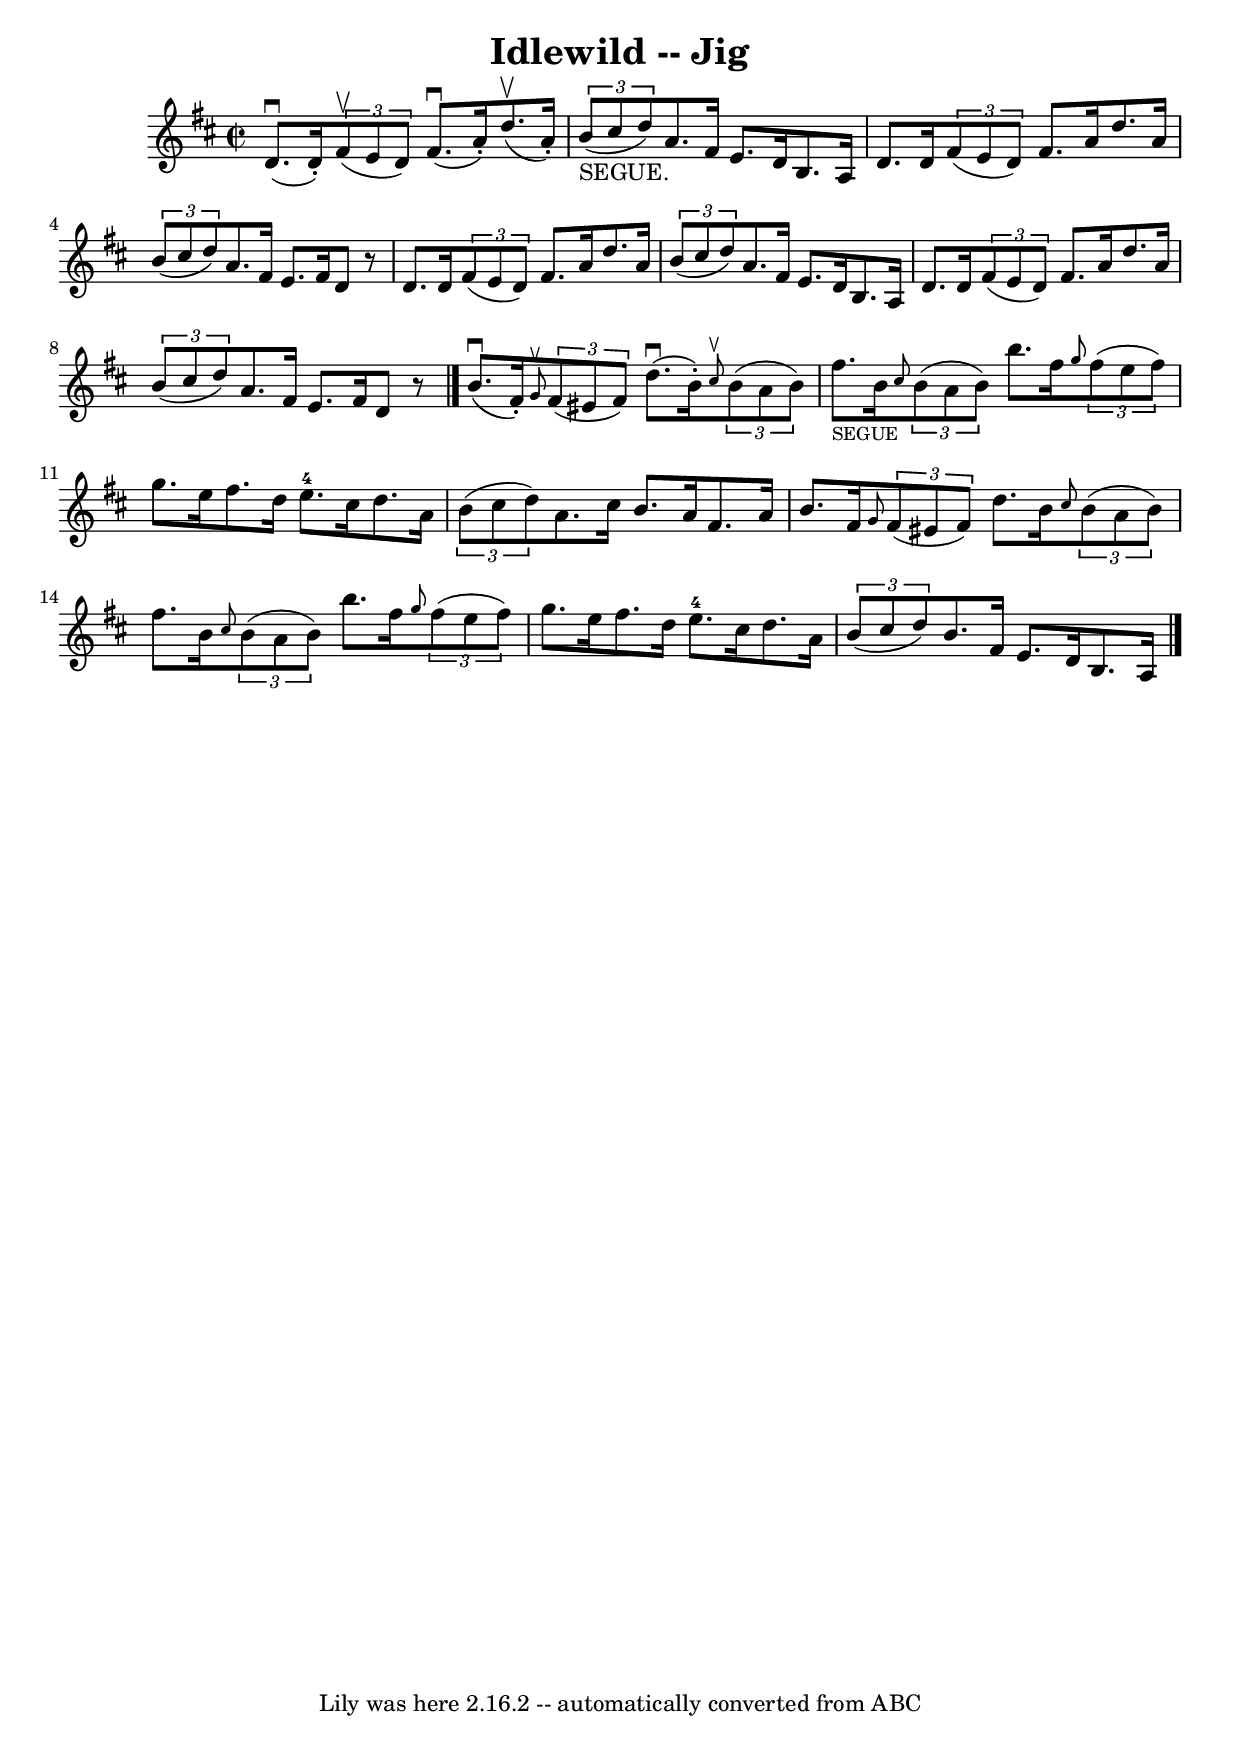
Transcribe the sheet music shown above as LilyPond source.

\version "2.7.40"
\include "Mammoth.ily"
\header {
	%% book = "Ryan's Mammoth Collection"
	crossRefNumber = "1"
	footnotes = "\\\\113 631"
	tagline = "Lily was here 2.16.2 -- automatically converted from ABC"
	title = "Idlewild -- Jig"
}
voicedefault =  {


\override Staff.TimeSignature #'style = #'C
 \time 2/2 
\key d \major d'8.^\downbow(d'16 -.)   \times 2/3 { fis'8 
^\upbow(e'8 d'8) } fis'8.^\downbow(a'16 -.) d''8.^\upbow(
a'16 -.)   |
     \times 2/3 { b'8_"SEGUE."(cis''8 d''8) }  
 a'8. fis'16 e'8. d'16 b8. a16    |
 d'8. d'16    
\times 2/3 { fis'8 (e'8 d'8) } fis'8. a'16 d''8. a'16    
|
   \times 2/3 { b'8 (cis''8 d''8) } a'8. fis'16 e'8. 
 fis'16 d'8    r8   |
 d'8. d'16    \times 2/3 { fis'8 (
e'8 d'8) } fis'8. a'16 d''8. a'16    |
   \times 2/3 {   
b'8 (cis''8 d''8) } a'8. fis'16 e'8. d'16 b8. a16    
|
 d'8. d'16    \times 2/3 { fis'8 (e'8 d'8) } fis'8.   
 a'16 d''8. a'16    |
     \times 2/3 { b'8 (cis''8 d''8  
-) } a'8. fis'16 e'8. fis'16 d'8    r8   \bar "|." b'8. 
^\downbow(fis'16 -.)   \grace { g'8^\upbow }   \times 2/3 { fis'8 (
 eis'8 fis'8) } d''8.^\downbow(b'16 -.)   \grace { cis''8 
^\upbow }   \times 2/3 { b'8 (a'8 b'8) }   |
 fis''8. 
_\segue b'16  \grace { cis''8  }   \times 2/3 { b'8 (a'8 b'8) 
} b''8. fis''16  \grace { g''8  }   \times 2/3 { fis''8 (e''8    
fis''8) }   |
 g''8. e''16 fis''8. d''16 e''8. 
-4 cis''16 d''8. a'16    |
   \times 2/3 { b'8 (cis''8    
d''8) } a'8. cis''16 b'8. a'16 fis'8. a'16    |
     
b'8. fis'16  \grace { g'8  }   \times 2/3 { fis'8 (eis'8 fis'8  
-) } d''8. b'16  \grace { cis''8  }   \times 2/3 { b'8 (a'8 b'8 
) }   |
 fis''8. b'16  \grace { cis''8  }   \times 2/3 { b'8 
(a'8 b'8) } b''8. fis''16  \grace { g''8  }   \times 2/3 {   
fis''8 (e''8 fis''8) }   |
 g''8. e''16 fis''8.    
d''16 e''8.-4 cis''16 d''8. a'16    |
   \times 2/3 {   
b'8 (cis''8 d''8) } b'8. fis'16 e'8. d'16 b8. a16     
 \bar "|."   
}

\score{
    <<

	\context Staff="default"
	{
	    \voicedefault 
	}

    >>
	\layout {
	}
	\midi {}
}
